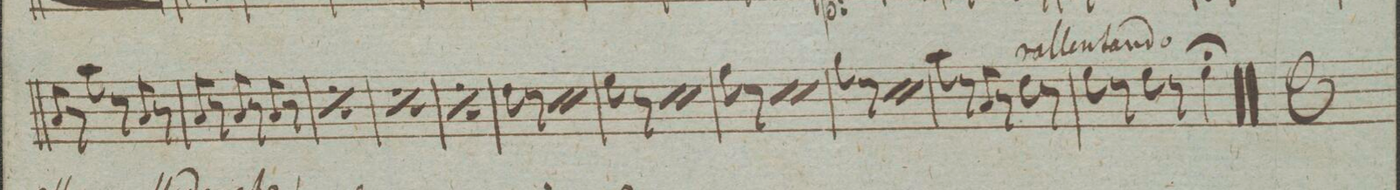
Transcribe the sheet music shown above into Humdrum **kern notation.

**kern	**dynam
*I"Baſso.	*
*clefF4	*
*k[]	*
*M3/4	*
8CC/	.
8r	.
8C\	.
8r	.
8CC/	.
8r	.
=29	=29
8CC/	.
8r	.
8CC/	.
8r	.
8CC/	.
8r	.
=30	=30
*rep	*
8CC/	.
8r	.
8CC/	.
8r	.
8CC/	.
8r	.
*Xrep	*
=31	=31
*rep	*
8CC/	.
8r	.
8CC/	.
8r	.
8CC/	.
8r	.
*Xrep	*
=32	=32
*rep	*
8CC/	.
8r	.
8CC/	.
8r	.
8CC/	.
8r	.
*Xrep	*
=33	=33
8FF\	.
8r	.
*rep	*
8FF\	.
8r	.
*Xrep	*
*rep	*
8FF\	.
8r	.
*Xrep	*
=34	=34
8GG\	.
8r	.
*rep	*
8GG\	.
8r	.
*Xrep	*
*rep	*
8GG\	.
8r	.
*Xrep	*
=35	=35
8AA\	.
8r	.
*rep	*
8AA\	.
8r	.
*Xrep	*
*rep	*
8AA\	.
8r	.
*Xrep	*
=36	=36
8BB\	.
8r	.
*rep	*
8BB\	.
8r	.
*Xrep	*
*rep	*
8BB\	.
8r	.
*Xrep	*
=37	=37
8C\	.
8r	.
8CC/	.
8r	.
8FF\	.
8r	.
=38	=38
8GG\	.
8r	.
8GG\	.
8r	.
4GG;\	.
==	==
*-	*-
